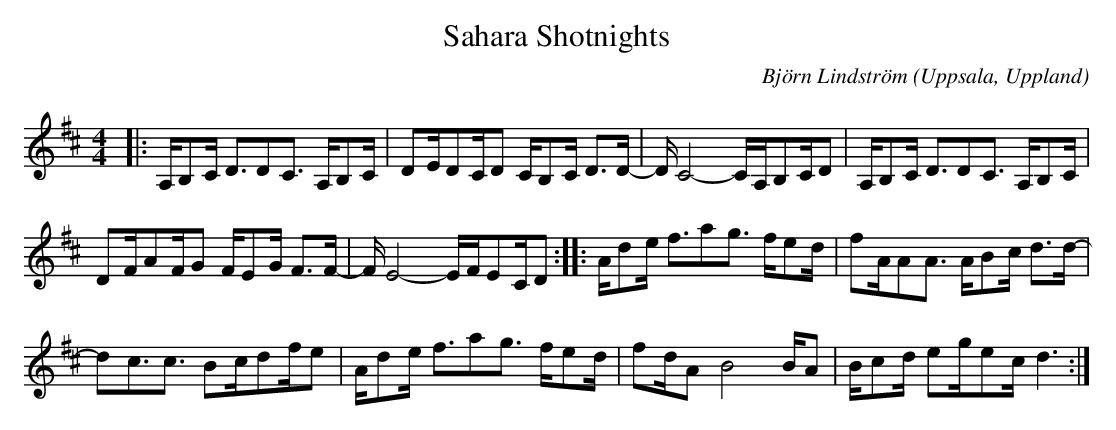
X:1
T:Sahara Shotnights
C: Björn Lindström
O:Uppsala, Uppland
M:4/4
L:1/16
K:D
|: A,B,2C D3D2C3 A,B,2C | D2ED2CD2 CB,2C D2>D2- | D C8- CA,B,2CD2 |$ A,B,2C D3D2C3 A,B,2C | %4
 D2FA2FG2 FE2G F2>F2- | F E8- EFE2CD2 :: Ad2e f3a2g3 fe2d |$ f2AA2A3 AB2c d2>d2- | %8
 d2c3c3 B2cd2fe2 | Ad2e f3a2g3 fe2d | f2dA2 B8 BA2 |$ Bc2d e2ge2c d6 :| %12
